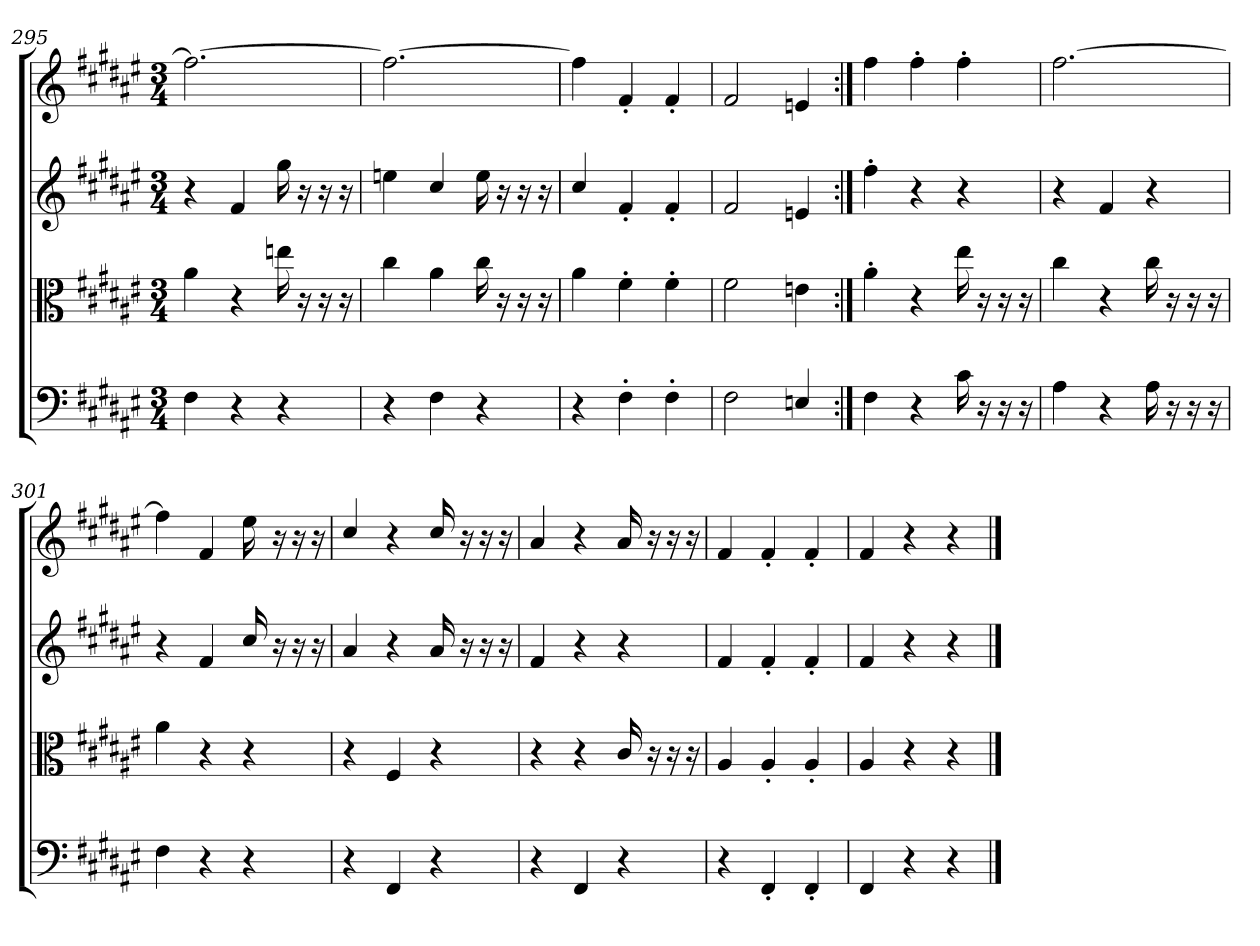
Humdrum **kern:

**kern	**kern	**kern	**kern
*part4	*part3	*part2	*part1
*staff4	*staff3	*staff2	*staff1
*clefF4	*clefC3	*clefG2	*clefG2
*k[f#c#g#d#a#e#]	*k[f#c#g#d#a#e#]	*k[f#c#g#d#a#e#]	*k[f#c#g#d#a#e#]
*F#:	*F#:	*F#:	*F#:
*M3/4	*M3/4	*M3/4	*M3/4
=295	=295	=295	=295
4F#\	4a#\	4r	2.ff#\_
4r	4r	4f#/	.
4r	16een\	16gg#\	.
.	16r	16r	.
.	16r	16r	.
.	16r	16r	.
=296	=296	=296	=296
4r	4cc#\	4een\	2.ff#\_
4F#\	4a#\	4cc#/	.
4r	16cc#\	16ee\	.
.	16r	16r	.
.	16r	16r	.
.	16r	16r	.
=297	=297	=297	=297
4r	4a#\	4cc#/	4ff#\]
4F#'\	4f#'\	4f#'/	4f#'/
4F#'\	4f#'\	4f#'/	4f#'/
=298	=298	=298	=298
2F#\	2f#\	2f#/	2f#/
4En/	4en\	4en/	4en/
=299:|!	=299:|!	=299:|!	=299:|!
4F#\	4a#'\	4ff#'\	4ff#\
4r	4r	4r	4ff#'\
16c#\	16ee#\	4r	4ff#'\
16r	16r	.	.
16r	16r	.	.
16r	16r	.	.
=300	=300	=300	=300
4A#\	4cc#\	4r	[2.ff#\
4r	4r	4f#/	.
16A#\	16cc#\	4r	.
16r	16r	.	.
16r	16r	.	.
16r	16r	.	.
=301	=301	=301	=301
4F#\	4a#\	4r	4ff#\]
4r	4r	4f#/	4f#/
4r	4r	16cc#/	16ee#\
.	.	16r	16r
.	.	16r	16r
.	.	16r	16r
=302	=302	=302	=302
4r	4r	4a#/	4cc#/
4FF#/	4F#/	4r	4r
4r	4r	16a#/	16cc#/
.	.	16r	16r
.	.	16r	16r
.	.	16r	16r
=303	=303	=303	=303
4r	4r	4f#/	4a#/
4FF#/	4r	4r	4r
4r	16c#/	4r	16a#/
.	16r	.	16r
.	16r	.	16r
.	16r	.	16r
=304	=304	=304	=304
4r	4A#/	4f#/	4f#/
4FF#'/	4A#'/	4f#'/	4f#'/
4FF#'/	4A#'/	4f#'/	4f#'/
=305	=305	=305	=305
4FF#/	4A#/	4f#/	4f#/
4r	4r	4r	4r
4r	4r	4r	4r
==	==	==	==
*-	*-	*-	*-
